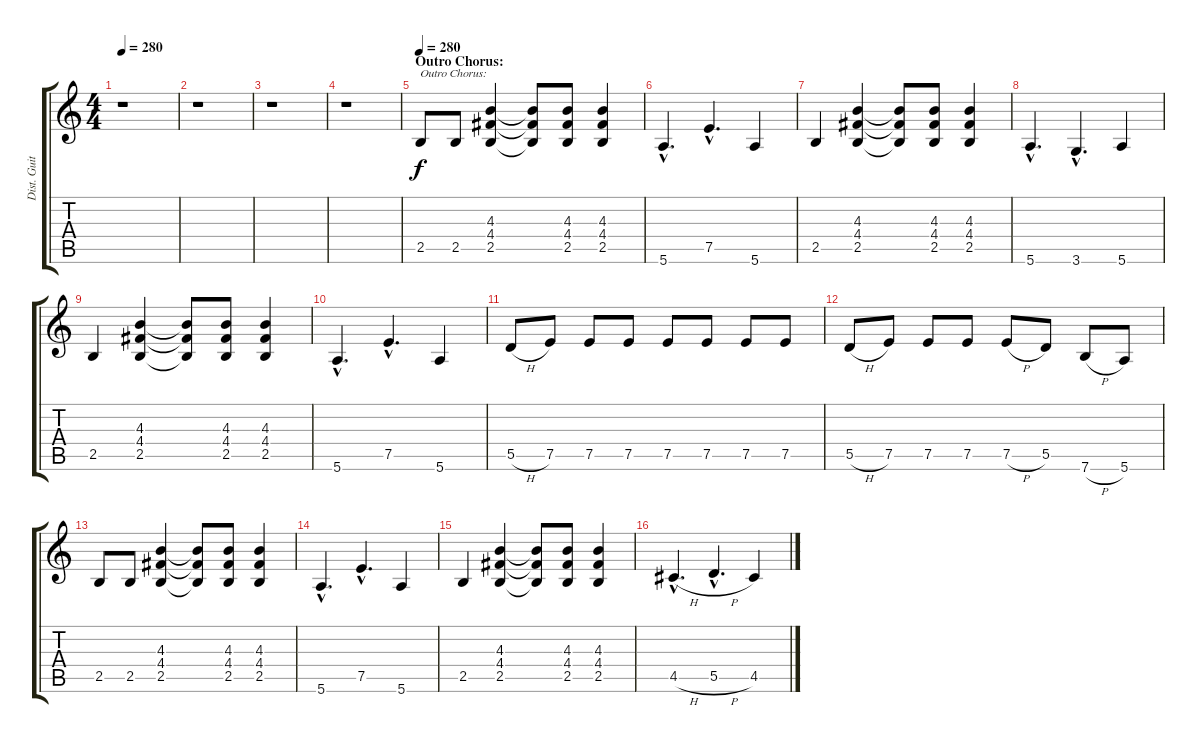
\track ("Dist. Guitar 1" "Dist. Guit") {instrument overdrivenguitar}
\staff {score tabs}
\tuning (E4 B3 G3 D3 A2 E2) {hide}
\ts (4 4)
\tempo 280
\clef g2
\ks c
r.1{dy f} |
r.1 |
r.1 |
r.1 |
\section ("" "Outro Chorus:")
\tempo 280
2.5.8{txt "Outro Chorus:"} 2.5.8 (4.3 4.4 2.5).4 (4.3{t} 4.4{t} 2.5{t}).8 (4.3 4.4 2.5).8 (4.3 4.4 2.5).4 |
5.6{hac}.4{d} 7.5{hac}.4{d} 5.6.4 |
2.5.4 (4.3 4.4 2.5).4 (4.3{t} 4.4{t} 2.5{t}).8 (4.3 4.4 2.5).8 (4.3 4.4 2.5).4 |
5.6{hac}.4{d} 3.6{hac}.4{d} 5.6.4 |
2.5.4 (4.3 4.4 2.5).4 (4.3{t} 4.4{t} 2.5{t}).8 (4.3 4.4 2.5).8 (4.3 4.4 2.5).4 |
5.6{hac}.4{d} 7.5{hac}.4{d} 5.6.4 |
5.5{h}.8 7.5.8 7.5.8 7.5.8 7.5.8 7.5.8 7.5.8 7.5.8 |
5.5{h}.8 7.5.8 7.5.8 7.5.8 7.5{h}.8 5.5.8 7.6{h}.8 5.6.8 |
2.5.8 2.5.8 (4.3 4.4 2.5).4 (4.3{t} 4.4{t} 2.5{t}).8 (4.3 4.4 2.5).8 (4.3 4.4 2.5).4 |
5.6{hac}.4{d} 7.5{hac}.4{d} 5.6.4 |
2.5.4 (4.3 4.4 2.5).4 (4.3{t} 4.4{t} 2.5{t}).8 (4.3 4.4 2.5).8 (4.3 4.4 2.5).4 |
4.5{h hac}.4{d} 5.5{h hac}.4{d} 4.5.4
